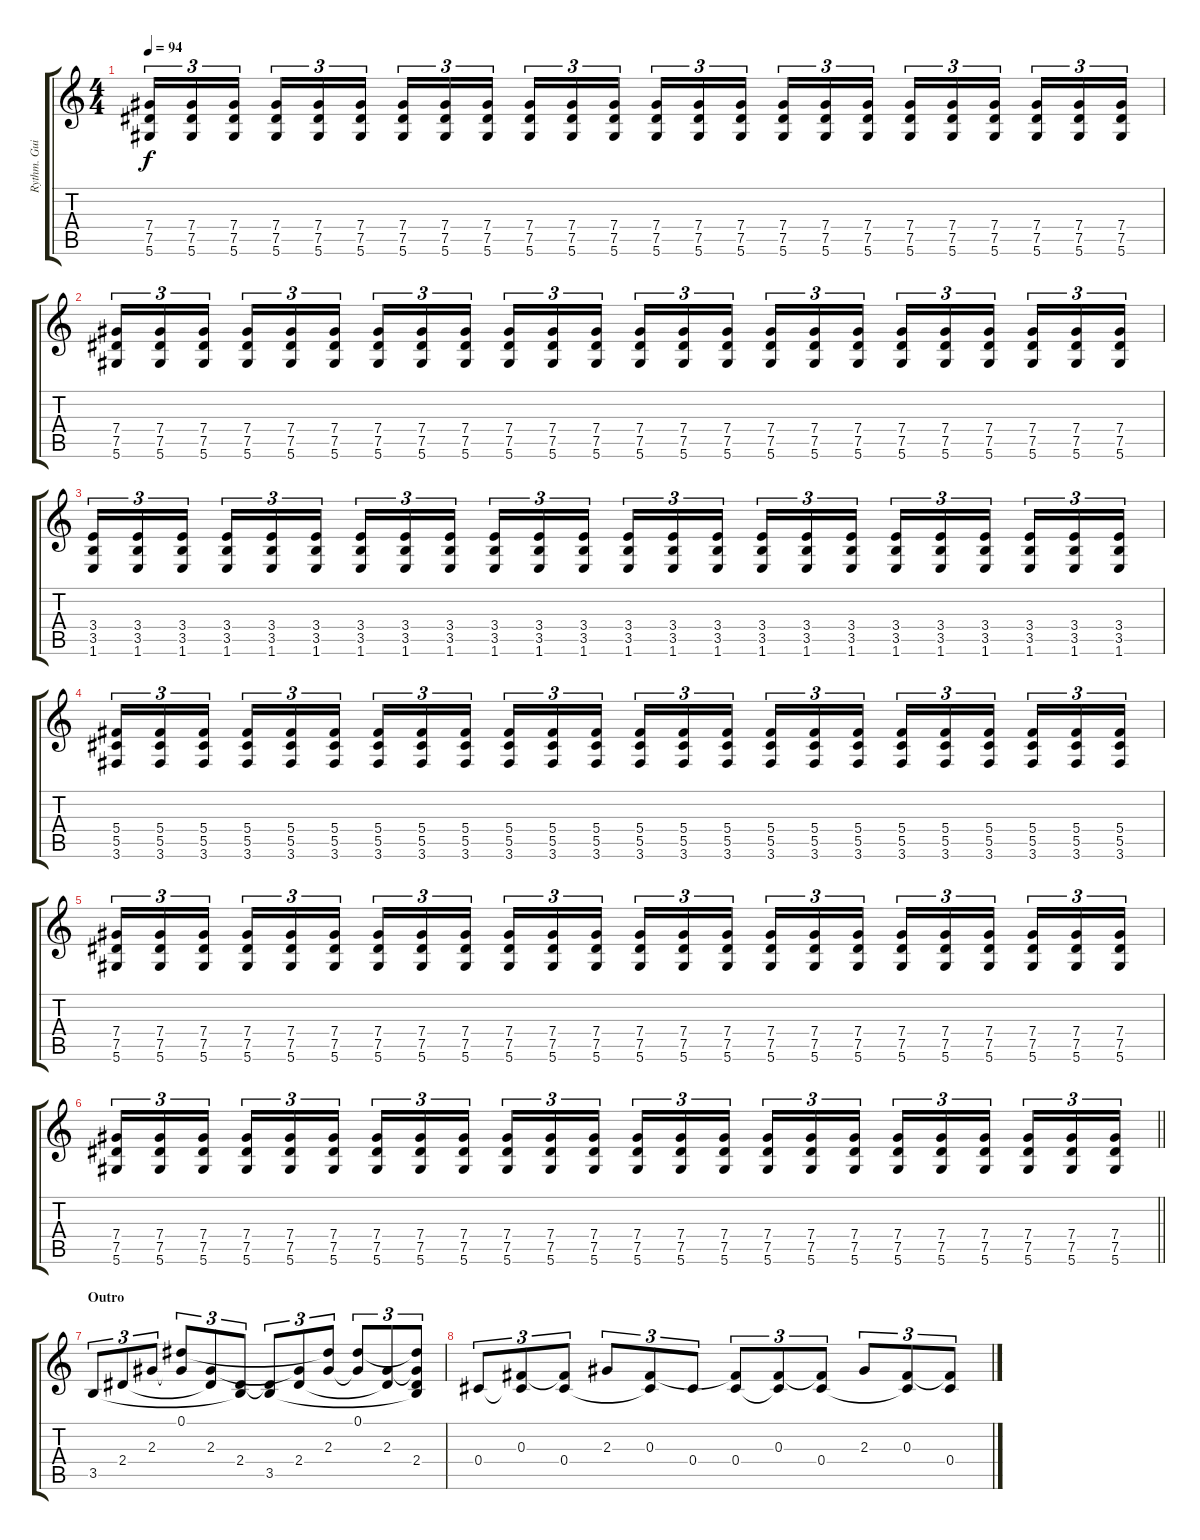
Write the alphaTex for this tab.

\track ("Rythm. Guitar" "Rythm. Gui") {instrument distortionguitar}
\staff {score tabs}
\tuning (Eb4 Bb3 Gb3 Db3 Ab2 Eb2) {hide}
\ts (4 4)
\tempo 94
\clef g2
\ks c
(7.4 7.5 5.6).16{tu (3 2) dy f} (7.4 7.5 5.6).16{tu (3 2)} (7.4 7.5 5.6).16{tu (3 2)} (7.4 7.5 5.6).16{tu (3 2)} (7.4 7.5 5.6).16{tu (3 2)} (7.4 7.5 5.6).16{tu (3 2)} (7.4 7.5 5.6).16{tu (3 2)} (7.4 7.5 5.6).16{tu (3 2)} (7.4 7.5 5.6).16{tu (3 2)} (7.4 7.5 5.6).16{tu (3 2)} (7.4 7.5 5.6).16{tu (3 2)} (7.4 7.5 5.6).16{tu (3 2)} (7.4 7.5 5.6).16{tu (3 2)} (7.4 7.5 5.6).16{tu (3 2)} (7.4 7.5 5.6).16{tu (3 2)} (7.4 7.5 5.6).16{tu (3 2)} (7.4 7.5 5.6).16{tu (3 2)} (7.4 7.5 5.6).16{tu (3 2)} (7.4 7.5 5.6).16{tu (3 2)} (7.4 7.5 5.6).16{tu (3 2)} (7.4 7.5 5.6).16{tu (3 2)} (7.4 7.5 5.6).16{tu (3 2)} (7.4 7.5 5.6).16{tu (3 2)} (7.4 7.5 5.6).16{tu (3 2)} |
(7.4 7.5 5.6).16{tu (3 2)} (7.4 7.5 5.6).16{tu (3 2)} (7.4 7.5 5.6).16{tu (3 2)} (7.4 7.5 5.6).16{tu (3 2)} (7.4 7.5 5.6).16{tu (3 2)} (7.4 7.5 5.6).16{tu (3 2)} (7.4 7.5 5.6).16{tu (3 2)} (7.4 7.5 5.6).16{tu (3 2)} (7.4 7.5 5.6).16{tu (3 2)} (7.4 7.5 5.6).16{tu (3 2)} (7.4 7.5 5.6).16{tu (3 2)} (7.4 7.5 5.6).16{tu (3 2)} (7.4 7.5 5.6).16{tu (3 2)} (7.4 7.5 5.6).16{tu (3 2)} (7.4 7.5 5.6).16{tu (3 2)} (7.4 7.5 5.6).16{tu (3 2)} (7.4 7.5 5.6).16{tu (3 2)} (7.4 7.5 5.6).16{tu (3 2)} (7.4 7.5 5.6).16{tu (3 2)} (7.4 7.5 5.6).16{tu (3 2)} (7.4 7.5 5.6).16{tu (3 2)} (7.4 7.5 5.6).16{tu (3 2)} (7.4 7.5 5.6).16{tu (3 2)} (7.4 7.5 5.6).16{tu (3 2)} |
(3.4 3.5 1.6).16{tu (3 2)} (3.4 3.5 1.6).16{tu (3 2)} (3.4 3.5 1.6).16{tu (3 2)} (3.4 3.5 1.6).16{tu (3 2)} (3.4 3.5 1.6).16{tu (3 2)} (3.4 3.5 1.6).16{tu (3 2)} (3.4 3.5 1.6).16{tu (3 2)} (3.4 3.5 1.6).16{tu (3 2)} (3.4 3.5 1.6).16{tu (3 2)} (3.4 3.5 1.6).16{tu (3 2)} (3.4 3.5 1.6).16{tu (3 2)} (3.4 3.5 1.6).16{tu (3 2)} (3.4 3.5 1.6).16{tu (3 2)} (3.4 3.5 1.6).16{tu (3 2)} (3.4 3.5 1.6).16{tu (3 2)} (3.4 3.5 1.6).16{tu (3 2)} (3.4 3.5 1.6).16{tu (3 2)} (3.4 3.5 1.6).16{tu (3 2)} (3.4 3.5 1.6).16{tu (3 2)} (3.4 3.5 1.6).16{tu (3 2)} (3.4 3.5 1.6).16{tu (3 2)} (3.4 3.5 1.6).16{tu (3 2)} (3.4 3.5 1.6).16{tu (3 2)} (3.4 3.5 1.6).16{tu (3 2)} |
(5.4 5.5 3.6).16{tu (3 2)} (5.4 5.5 3.6).16{tu (3 2)} (5.4 5.5 3.6).16{tu (3 2)} (5.4 5.5 3.6).16{tu (3 2)} (5.4 5.5 3.6).16{tu (3 2)} (5.4 5.5 3.6).16{tu (3 2)} (5.4 5.5 3.6).16{tu (3 2)} (5.4 5.5 3.6).16{tu (3 2)} (5.4 5.5 3.6).16{tu (3 2)} (5.4 5.5 3.6).16{tu (3 2)} (5.4 5.5 3.6).16{tu (3 2)} (5.4 5.5 3.6).16{tu (3 2)} (5.4 5.5 3.6).16{tu (3 2)} (5.4 5.5 3.6).16{tu (3 2)} (5.4 5.5 3.6).16{tu (3 2)} (5.4 5.5 3.6).16{tu (3 2)} (5.4 5.5 3.6).16{tu (3 2)} (5.4 5.5 3.6).16{tu (3 2)} (5.4 5.5 3.6).16{tu (3 2)} (5.4 5.5 3.6).16{tu (3 2)} (5.4 5.5 3.6).16{tu (3 2)} (5.4 5.5 3.6).16{tu (3 2)} (5.4 5.5 3.6).16{tu (3 2)} (5.4 5.5 3.6).16{tu (3 2)} |
(7.4 7.5 5.6).16{tu (3 2)} (7.4 7.5 5.6).16{tu (3 2)} (7.4 7.5 5.6).16{tu (3 2)} (7.4 7.5 5.6).16{tu (3 2)} (7.4 7.5 5.6).16{tu (3 2)} (7.4 7.5 5.6).16{tu (3 2)} (7.4 7.5 5.6).16{tu (3 2)} (7.4 7.5 5.6).16{tu (3 2)} (7.4 7.5 5.6).16{tu (3 2)} (7.4 7.5 5.6).16{tu (3 2)} (7.4 7.5 5.6).16{tu (3 2)} (7.4 7.5 5.6).16{tu (3 2)} (7.4 7.5 5.6).16{tu (3 2)} (7.4 7.5 5.6).16{tu (3 2)} (7.4 7.5 5.6).16{tu (3 2)} (7.4 7.5 5.6).16{tu (3 2)} (7.4 7.5 5.6).16{tu (3 2)} (7.4 7.5 5.6).16{tu (3 2)} (7.4 7.5 5.6).16{tu (3 2)} (7.4 7.5 5.6).16{tu (3 2)} (7.4 7.5 5.6).16{tu (3 2)} (7.4 7.5 5.6).16{tu (3 2)} (7.4 7.5 5.6).16{tu (3 2)} (7.4 7.5 5.6).16{tu (3 2)} |
\barLineRight lightlight
(7.4 7.5 5.6).16{tu (3 2)} (7.4 7.5 5.6).16{tu (3 2)} (7.4 7.5 5.6).16{tu (3 2)} (7.4 7.5 5.6).16{tu (3 2)} (7.4 7.5 5.6).16{tu (3 2)} (7.4 7.5 5.6).16{tu (3 2)} (7.4 7.5 5.6).16{tu (3 2)} (7.4 7.5 5.6).16{tu (3 2)} (7.4 7.5 5.6).16{tu (3 2)} (7.4 7.5 5.6).16{tu (3 2)} (7.4 7.5 5.6).16{tu (3 2)} (7.4 7.5 5.6).16{tu (3 2)} (7.4 7.5 5.6).16{tu (3 2)} (7.4 7.5 5.6).16{tu (3 2)} (7.4 7.5 5.6).16{tu (3 2)} (7.4 7.5 5.6).16{tu (3 2)} (7.4 7.5 5.6).16{tu (3 2)} (7.4 7.5 5.6).16{tu (3 2)} (7.4 7.5 5.6).16{tu (3 2)} (7.4 7.5 5.6).16{tu (3 2)} (7.4 7.5 5.6).16{tu (3 2)} (7.4 7.5 5.6).16{tu (3 2)} (7.4 7.5 5.6).16{tu (3 2)} (7.4 7.5 5.6).16{tu (3 2)} |
\section ("" "Outro")
3.5.8{tu (3 2)} 2.4.8{tu (3 2)} 2.3.8{tu (3 2)} (0.1 2.3{t}).8{tu (3 2)} (2.3 2.4{t}).8{tu (3 2)} (2.4 3.5{t}).8{tu (3 2)} (2.4{t} 3.5).8{tu (3 2)} (2.3{t} 2.4).8{tu (3 2)} (0.1{t} 2.3).8{tu (3 2)} (0.1 2.3{t}).8{tu (3 2)} (2.3 2.4{t}).8{tu (3 2)} (0.1{t} 2.3{t} 2.4 3.5{t}).8{tu (3 2)} |
0.4.8{tu (3 2)} (0.3 0.4{t}).8{tu (3 2)} (0.3{t} 0.4).8{tu (3 2)} 2.3.8{tu (3 2)} (0.3 0.4{t}).8{tu (3 2)} 0.4.8{tu (3 2)} (0.3{t} 0.4).8{tu (3 2)} (0.3 0.4{t}).8{tu (3 2)} (0.3{t} 0.4).8{tu (3 2)} 2.3.8{tu (3 2)} (0.3 0.4{t}).8{tu (3 2)} (0.3{t} 0.4).8{tu (3 2)}
